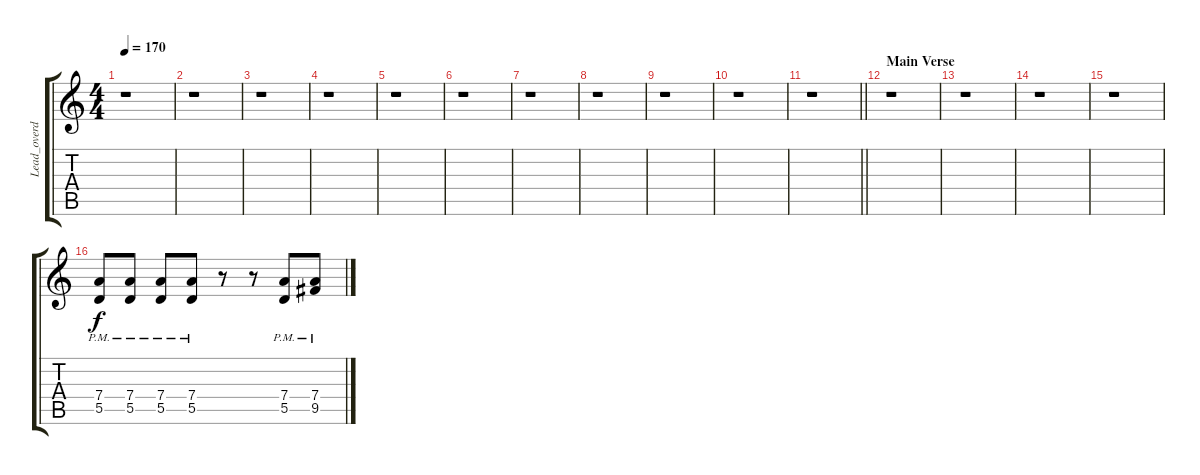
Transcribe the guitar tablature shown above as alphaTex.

\track ("Lead_overdub" "Lead_overd") {instrument distortionguitar}
\staff {score tabs}
\tuning (E4 B3 G3 D3 A2 E2) {hide}
\ts (4 4)
\tempo 170
\clef g2
\ks c
r.1{dy f} |
r.1 |
r.1 |
r.1 |
r.1 |
r.1 |
r.1 |
r.1 |
r.1 |
r.1 |
\barLineRight lightlight
r.1 |
\section ("" "Main Verse")
r.1 |
r.1 |
r.1 |
r.1 |
(7.4{pm} 5.5{pm}).8 (7.4{pm} 5.5{pm}).8 (7.4{pm} 5.5{pm}).8 (7.4{pm} 5.5{pm}).8 r.8 r.8 (7.4{pm} 5.5{pm}).8 (7.4{pm} 9.5{pm}).8
